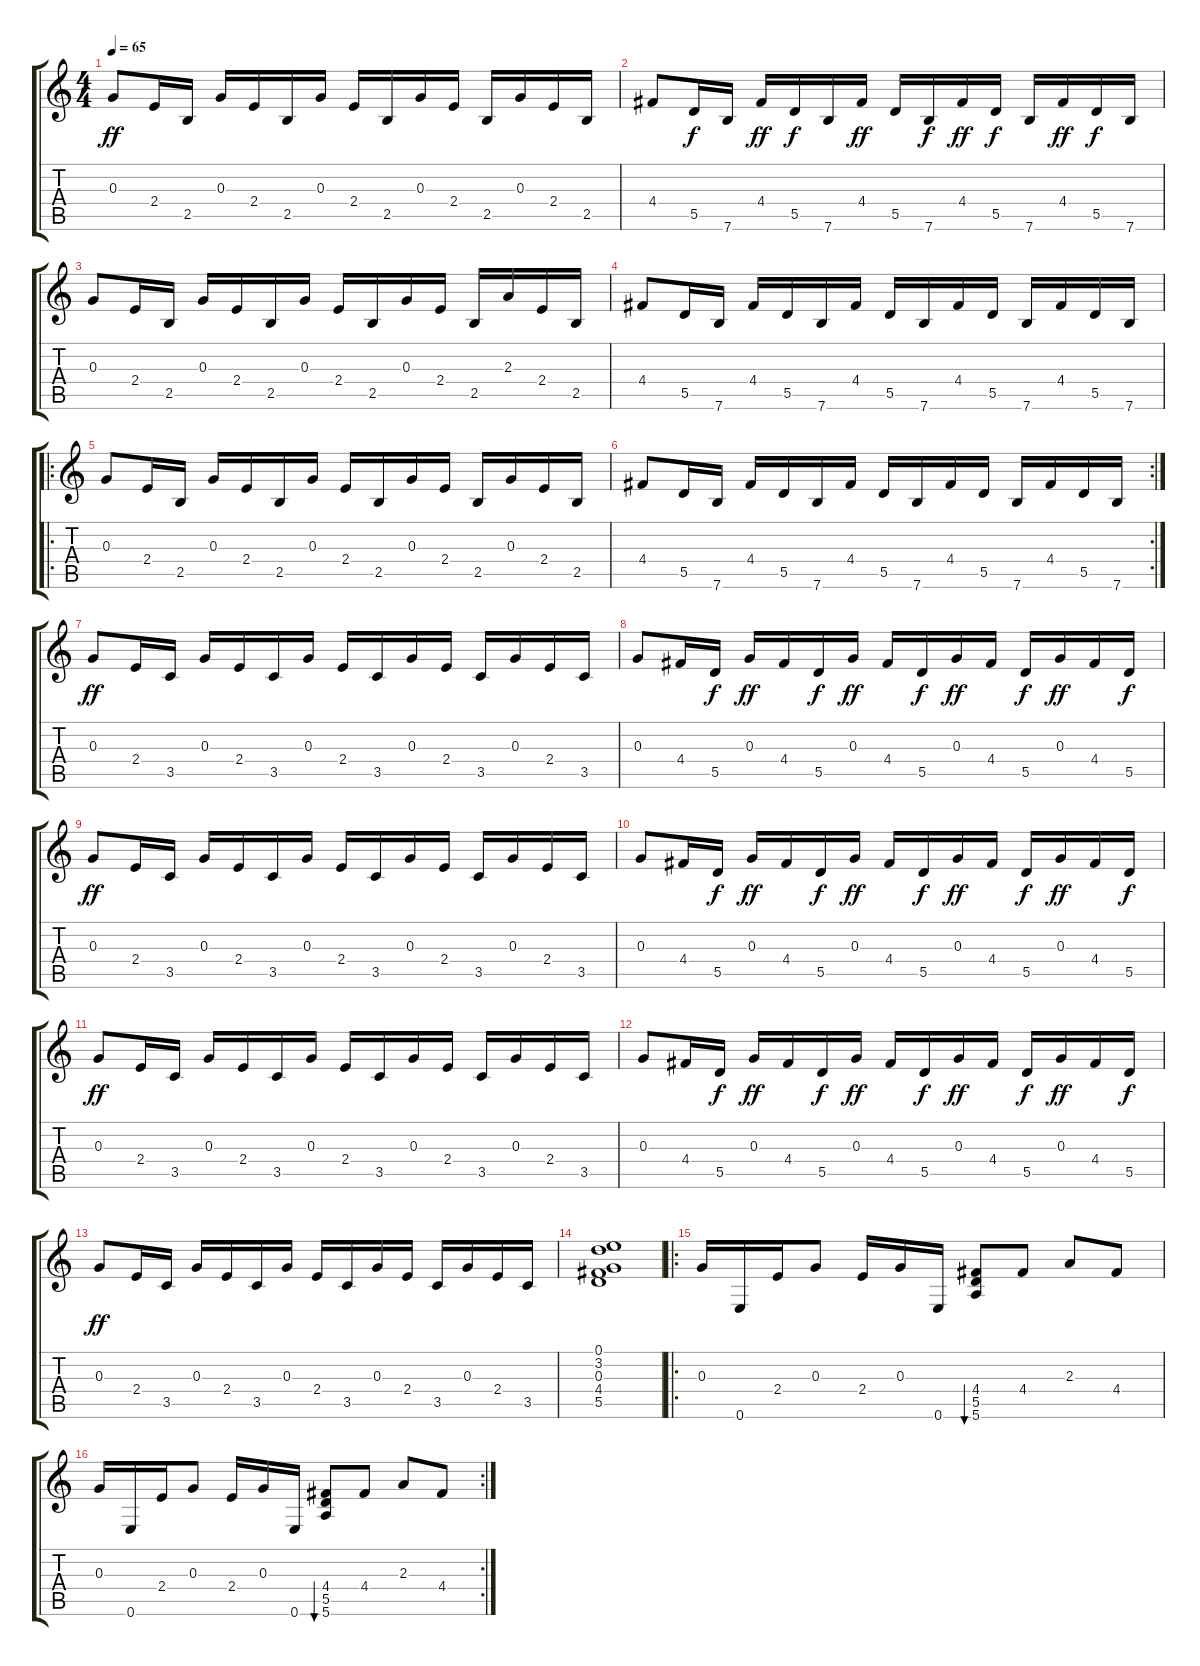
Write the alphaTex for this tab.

\track "" {instrument acousticguitarsteel}
\staff {score tabs}
\tuning (E4 B3 G3 D3 A2 E2) {hide}
\ts (4 4)
\tempo 65
\clef g2
\ks c
0.3.8{dy ff instrument acousticguitarsteel} 2.4.16 2.5.16 0.3.16 2.4.16 2.5.16 0.3.16 2.4.16 2.5.16 0.3.16 2.4.16 2.5.16 0.3.16 2.4.16 2.5.16 |
4.4.8 5.5.16{dy f} 7.6.16 4.4.16{dy ff} 5.5.16{dy f} 7.6.16 4.4.16{dy ff} 5.5.16 7.6.16{dy f} 4.4.16{dy ff} 5.5.16{dy f} 7.6.16 4.4.16{dy ff} 5.5.16{dy f} 7.6.16 |
0.3.8 2.4.16 2.5.16 0.3.16 2.4.16 2.5.16 0.3.16 2.4.16 2.5.16 0.3.16 2.4.16 2.5.16 2.3.16 2.4.16 2.5.16 |
4.4.8 5.5.16 7.6.16 4.4.16 5.5.16 7.6.16 4.4.16 5.5.16 7.6.16 4.4.16 5.5.16 7.6.16 4.4.16 5.5.16 7.6.16 |
\ro
0.3.8 2.4.16 2.5.16 0.3.16 2.4.16 2.5.16 0.3.16 2.4.16 2.5.16 0.3.16 2.4.16 2.5.16 0.3.16 2.4.16 2.5.16 |
\rc 2
4.4.8 5.5.16 7.6.16 4.4.16 5.5.16 7.6.16 4.4.16 5.5.16 7.6.16 4.4.16 5.5.16 7.6.16 4.4.16 5.5.16 7.6.16 |
0.3.8{dy ff} 2.4.16 3.5.16 0.3.16 2.4.16 3.5.16 0.3.16 2.4.16 3.5.16 0.3.16 2.4.16 3.5.16 0.3.16 2.4.16 3.5.16 |
0.3.8 4.4.16 5.5.16{dy f} 0.3.16{dy ff} 4.4.16 5.5.16{dy f} 0.3.16{dy ff} 4.4.16 5.5.16{dy f} 0.3.16{dy ff} 4.4.16 5.5.16{dy f} 0.3.16{dy ff} 4.4.16 5.5.16{dy f} |
0.3.8{dy ff} 2.4.16 3.5.16 0.3.16 2.4.16 3.5.16 0.3.16 2.4.16 3.5.16 0.3.16 2.4.16 3.5.16 0.3.16 2.4.16 3.5.16 |
0.3.8 4.4.16 5.5.16{dy f} 0.3.16{dy ff} 4.4.16 5.5.16{dy f} 0.3.16{dy ff} 4.4.16 5.5.16{dy f} 0.3.16{dy ff} 4.4.16 5.5.16{dy f} 0.3.16{dy ff} 4.4.16 5.5.16{dy f} |
0.3.8{dy ff} 2.4.16 3.5.16 0.3.16 2.4.16 3.5.16 0.3.16 2.4.16 3.5.16 0.3.16 2.4.16 3.5.16 0.3.16 2.4.16 3.5.16 |
0.3.8 4.4.16 5.5.16{dy f} 0.3.16{dy ff} 4.4.16 5.5.16{dy f} 0.3.16{dy ff} 4.4.16 5.5.16{dy f} 0.3.16{dy ff} 4.4.16 5.5.16{dy f} 0.3.16{dy ff} 4.4.16 5.5.16{dy f} |
0.3.8{dy ff} 2.4.16 3.5.16 0.3.16 2.4.16 3.5.16 0.3.16 2.4.16 3.5.16 0.3.16 2.4.16 3.5.16 0.3.16 2.4.16 3.5.16 |
(0.1 3.2 0.3 4.4 5.5).1 |
\ro
0.3.16 0.6.16 2.4.16 0.3.8 2.4.16 0.3.16 0.6.16 (4.4 5.5 5.6).8{bu 240} 4.4.8 2.3.8 4.4.8 |
\rc 2
0.3.16 0.6.16 2.4.16 0.3.8 2.4.16 0.3.16 0.6.16 (4.4 5.5 5.6).8{bu 240} 4.4.8 2.3.8 4.4.8
